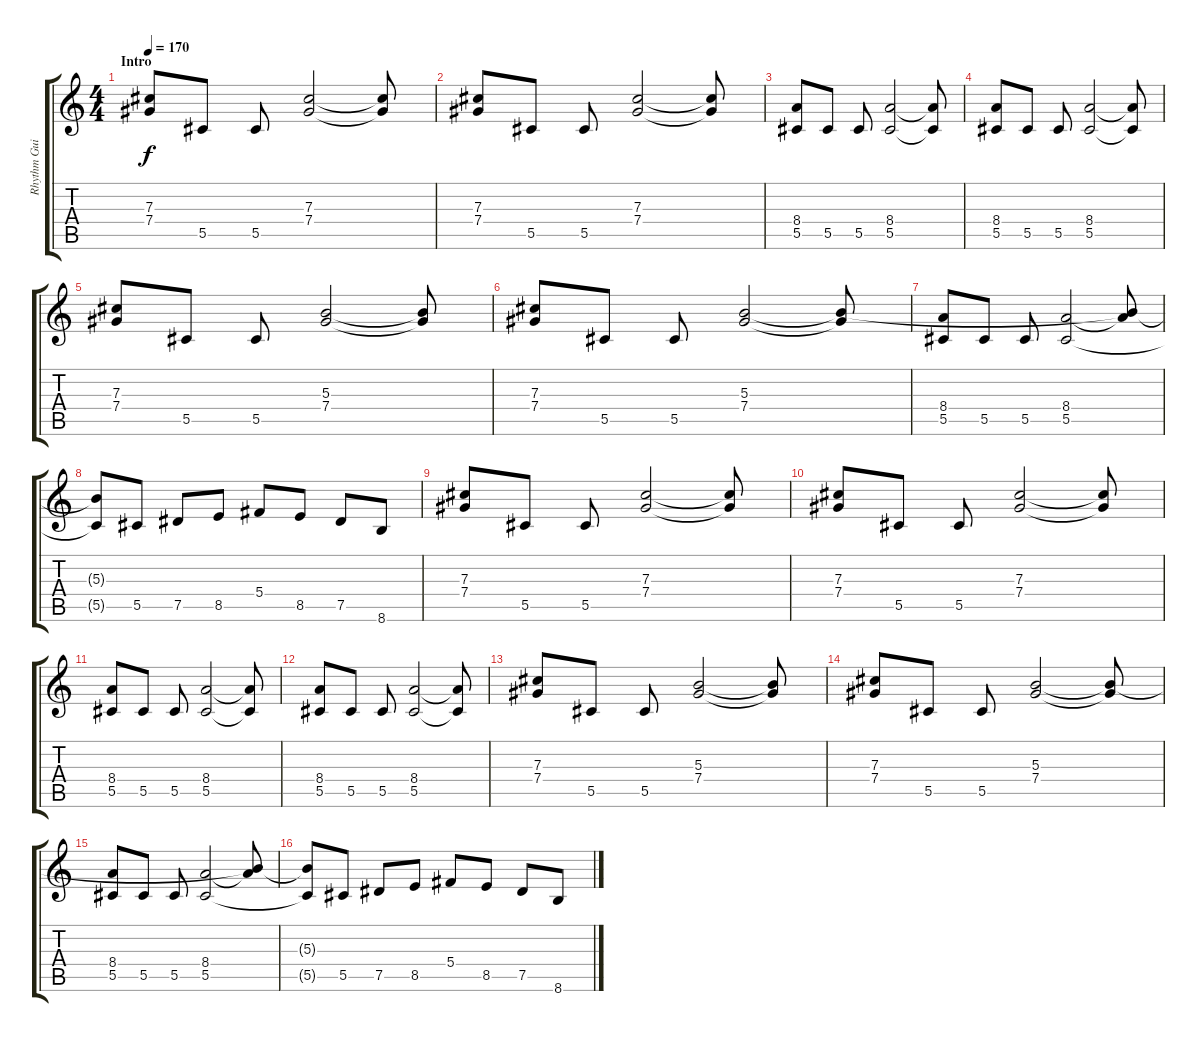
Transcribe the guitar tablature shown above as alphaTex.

\track ("Rhythm Guitar" "Rhythm Gui") {instrument distortionguitar}
\staff {score tabs}
\tuning (Eb4 Bb3 Gb3 Db3 Ab2 Eb2) {hide}
\ts (4 4)
\section ("" "Intro")
\tempo 170
\clef g2
\ks c
(7.3 7.4).8{dy f instrument distortionguitar} 5.5.8 5.5.8 (7.3 7.4).2 (7.3{t} 7.4{t}).8 |
(7.3 7.4).8 5.5.8 5.5.8 (7.3 7.4).2 (7.3{t} 7.4{t}).8 |
(8.4 5.5).8 5.5.8 5.5.8 (8.4 5.5).2 (8.4{t} 5.5{t}).8 |
(8.4 5.5).8 5.5.8 5.5.8 (8.4 5.5).2 (8.4{t} 5.5{t}).8 |
(7.3 7.4).8 5.5.8 5.5.8 (5.3 7.4).2 (5.3{t} 7.4{t}).8 |
(7.3 7.4).8 5.5.8 5.5.8 (5.3 7.4).2 (5.3{t} 7.4{t}).8 |
(8.4 5.5).8 5.5.8 5.5.8 (8.4 5.5).2 (5.3{t} 8.4{t}).8 |
(5.3{t} 5.5{t}).8 5.5.8 7.5.8 8.5.8 5.4.8 8.5.8 7.5.8 8.6.8 |
(7.3 7.4).8 5.5.8 5.5.8 (7.3 7.4).2 (7.3{t} 7.4{t}).8 |
(7.3 7.4).8 5.5.8 5.5.8 (7.3 7.4).2 (7.3{t} 7.4{t}).8 |
(8.4 5.5).8 5.5.8 5.5.8 (8.4 5.5).2 (8.4{t} 5.5{t}).8 |
(8.4 5.5).8 5.5.8 5.5.8 (8.4 5.5).2 (8.4{t} 5.5{t}).8 |
(7.3 7.4).8 5.5.8 5.5.8 (5.3 7.4).2 (5.3{t} 7.4{t}).8 |
(7.3 7.4).8 5.5.8 5.5.8 (5.3 7.4).2 (5.3{t} 7.4{t}).8 |
(8.4 5.5).8 5.5.8 5.5.8 (8.4 5.5).2 (5.3{t} 8.4{t}).8 |
(5.3{t} 5.5{t}).8 5.5.8 7.5.8 8.5.8 5.4.8 8.5.8 7.5.8 8.6.8
